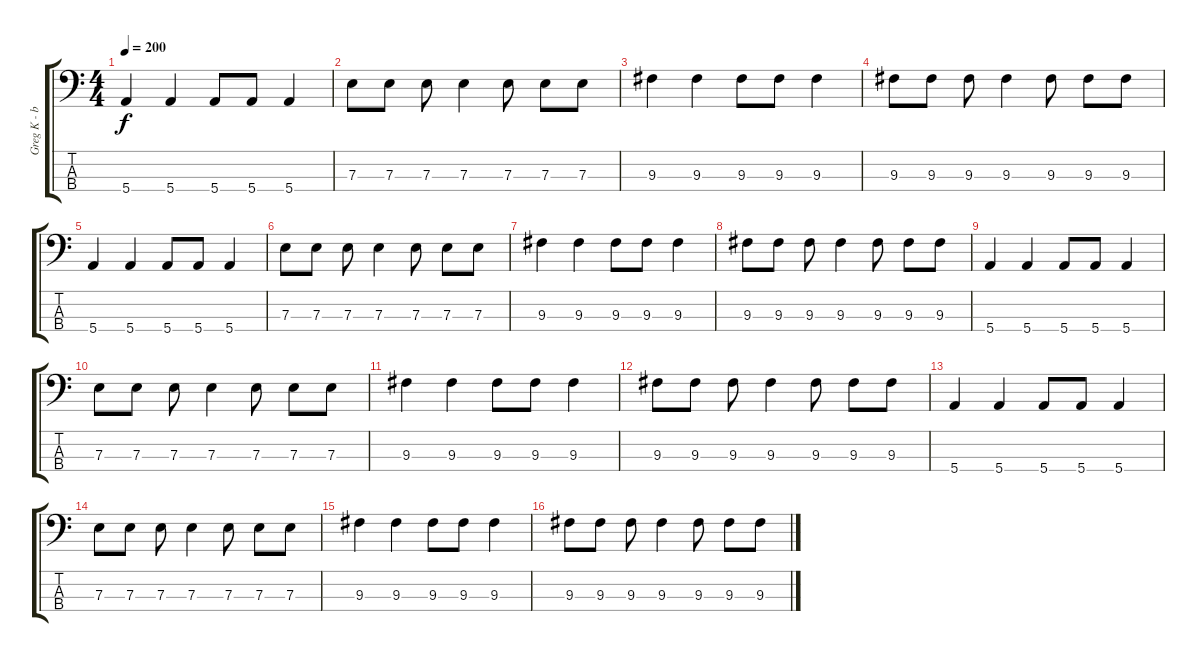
\track ("Greg K - b guitar" "Greg K - b") {instrument electricbasspick}
\staff {score tabs}
\tuning (G2 D2 A1 E1) {hide}
\ts (4 4)
\tempo 200
\clef f4
\ks c
5.4.4{dy f} 5.4.4 5.4.8 5.4.8 5.4.4 |
7.3.8 7.3.8 7.3.8 7.3.4 7.3.8 7.3.8 7.3.8 |
9.3.4 9.3.4 9.3.8 9.3.8 9.3.4 |
9.3.8 9.3.8 9.3.8 9.3.4 9.3.8 9.3.8 9.3.8 |
5.4.4 5.4.4 5.4.8 5.4.8 5.4.4 |
7.3.8 7.3.8 7.3.8 7.3.4 7.3.8 7.3.8 7.3.8 |
9.3.4 9.3.4 9.3.8 9.3.8 9.3.4 |
9.3.8 9.3.8 9.3.8 9.3.4 9.3.8 9.3.8 9.3.8 |
5.4.4 5.4.4 5.4.8 5.4.8 5.4.4 |
7.3.8 7.3.8 7.3.8 7.3.4 7.3.8 7.3.8 7.3.8 |
9.3.4 9.3.4 9.3.8 9.3.8 9.3.4 |
9.3.8 9.3.8 9.3.8 9.3.4 9.3.8 9.3.8 9.3.8 |
5.4.4 5.4.4 5.4.8 5.4.8 5.4.4 |
7.3.8 7.3.8 7.3.8 7.3.4 7.3.8 7.3.8 7.3.8 |
9.3.4 9.3.4 9.3.8 9.3.8 9.3.4 |
9.3.8 9.3.8 9.3.8 9.3.4 9.3.8 9.3.8 9.3.8
